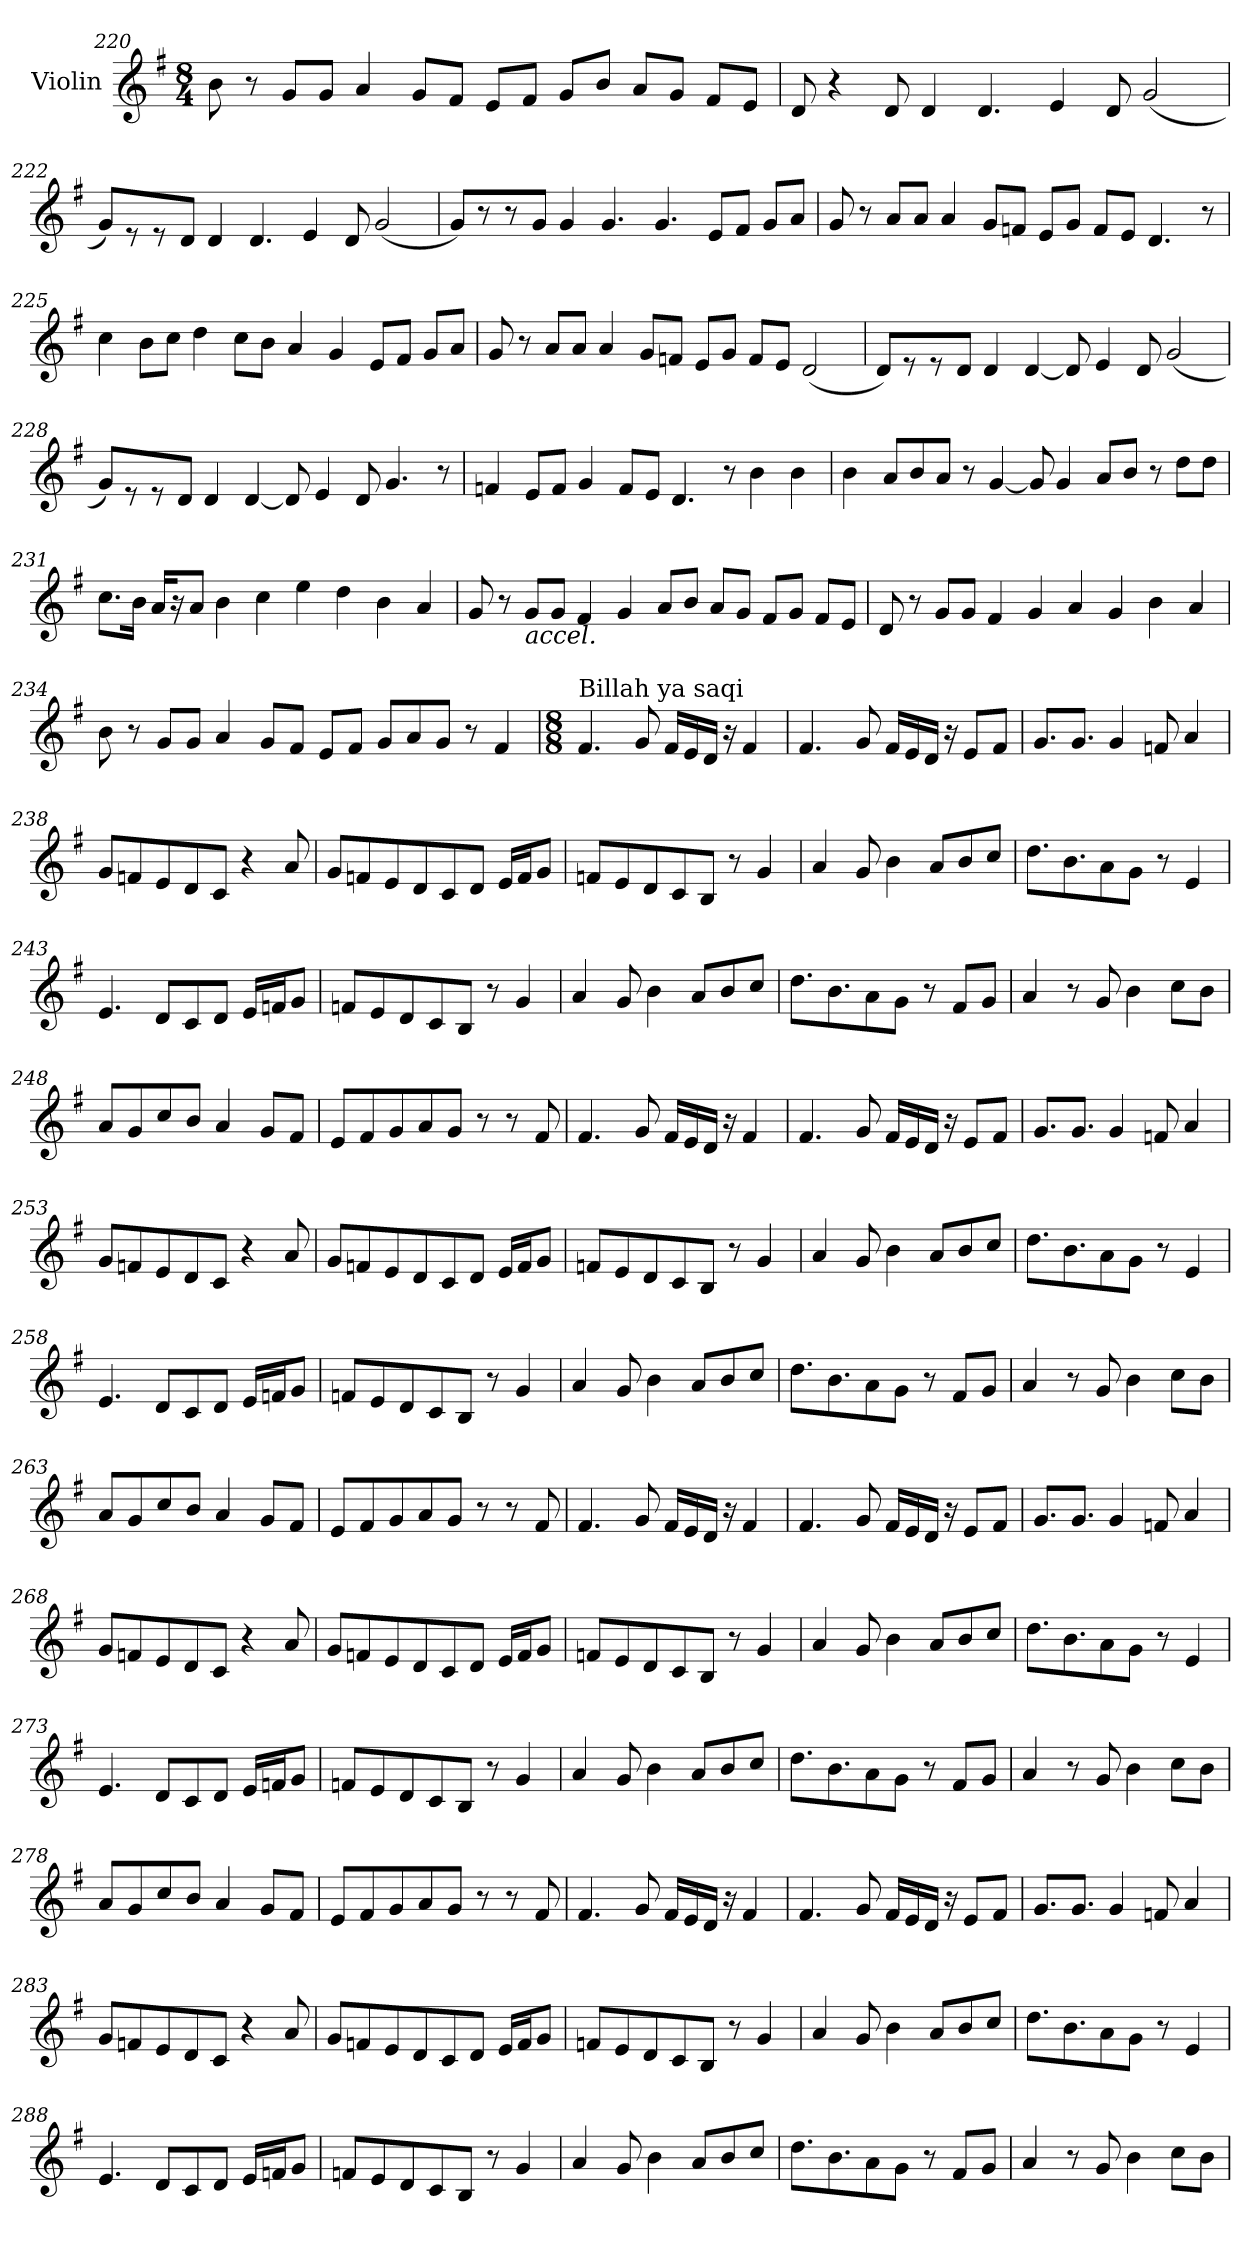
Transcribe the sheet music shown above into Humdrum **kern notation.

**kern
*part1
*staff1
*I"Violin
!!LO:LB:g=z
*clefG2
*k[f#]
*G:
*M8/4
=220
8b\
8r
8g/L
8g/J
4a/
8g/L
8f#/J
8ei/L
8f#i/J
8gi/L
8bj/J
8aj/L
8gj/J
8f#/L
8e/J
=221
8d/
4r
8d/
4d/
4.d/
4e/
8d/
(<2g/
!!LO:LB:g=z
=222
8g/L)
8r
8r
8d/J
4d/
4.d/
4e/
8d/
(<2g/
=223
8g/L)
8r
8r
8g/J
4g/
4.g/
4.g/
8ei/L
8f#i/J
8gi/L
8a/J
!!LO:LB:g=z
=224
8g/
8r
8a/L
8a/J
4a/
8g/L
8fn/J
8e/L
8g/J
8fZ/L
8eZ/J
4.dZ/
8r
=225
4cc\
8b\L
8cc\J
4dd\
8cc\L
8bj\J
4aj/
4gj/
8ei/L
8f#i/J
8gi/L
8a/J
!!LO:PB:g=z
=226
8g/
8r
8a/L
8a/J
4a/
8g/L
8fn/J
8e/L
8g/J
8fZ/L
8eZ/J
(<2dZ/
=227
8d/L)
8r
8r
8d/J
4d/
[4d/
8d/]
4e/
8d/
(<2g/
!!LO:LB:g=z
=228
8g/L)
8r
8r
8d/J
4d/
[4d/
8d/]
4e/
8d/
4.g/
8r
=229
4fn/
8e/L
8f/J
4g/
8fZ/L
8eZ/J
4.dZ/
8r
4b\
4b\
!!LO:LB:g=z
=230
4b\
8a/L
8bj/
8aj/J
8r
[4gj/
8g/]
4g/
8a/L
8b/J
8r
8dd\L
8dd\J
=231
8.cc\L
16b\Jk
16a/KL
16r
8a/J
4b\
4cc\
4ee\
4dd\
4b\
4a/
!!LO:LB:g=z
=232
8g/
8r
!LO:TX:b:i:t=accel.
8g/L
8g/J
4f#/
4g/
8a/L
8bj/J
8aj/L
8gj/J
8f#/L
8g/J
8f#/L
8e/J
=233
8d/
8r
8g/L
8g/J
4f#/
4g/
4a/
4g/
4b\
4a/
!!LO:LB:g=z
=234
8b\
8r
8g/L
8g/J
4a/
8g/L
8f#/J
8ei/L
8f#i/J
8gi/L
8a/
8g/J
8r
4f#/
=235
*M8/8
*MM80
!LO:TX:a:t=Billah ya saqi
4.f#/
8gV/
16f#V/LL
16eV/
16dV/JJ
16r
4f#/
=236
4.f#/
8gV/
16f#V/LL
16eV/
16dV/JJ
16r
8e/L
8f#/J
!!LO:LB:g=z
=237
8.g/L
8.g/J
4g/
8fn/
4a/
=238
8g/L
8fnZ/
8eZ/
8dZ/
8cN/J
4r
8a/
=239
8g/L
8fnZ/
8eZ/
8dZ/
8cN/
8d/J
16e/LL
16f/J
8g/J
!!LO:LB:g=z
=240
8fnZ/L
8eZ/
8dZ/
8cN/
8B/J
8r
4g/
!!LO:LB:g=z
=241
4a/
8g/
4b\
8a/L
8b/
8cc/J
=242
8.dd\L
8.bj\
8aj\
8gj\J
8r
4e/
=243
4.eN/
8dN/L
8cN/
8d/J
16e/LL
16fn/J
8g/J
=244
8fnZ/L
8eZ/
8dZ/
8cN/
8B/J
8r
4g/
!!LO:PB:g=z
=245
4a/
8g/
4b\
8a/L
8b/
8cc/J
=246
8.dd\L
8.bj\
8aj\
8gj\J
8r
8f#/L
8g/J
=247
4a/
8r
8g/
4b\
8cc\L
8b\J
=248
8a/L
8g/
8cc/
8bj/J
4aj/
8gj/L
8f#/J
!!LO:PB:g=z
=249
8ei/L
8f#i/
8gi/
8a/
8g/J
8r
8r
8f#/
=250
4.f#/
8gV/
16f#V/LL
16eV/
16dV/JJ
16r
4f#/
=251
4.f#/
8gV/
16f#V/LL
16eV/
16dV/JJ
16r
8e/L
8f#/J
=252
8.g/L
8.g/J
4g/
8fn/
4a/
!!LO:LB:g=z
=253
8g/L
8fnZ/
8eZ/
8dZ/
8cN/J
4r
8a/
=254
8g/L
8fnZ/
8eZ/
8dZ/
8cN/
8d/J
16e/LL
16f/J
8g/J
=255
8fnZ/L
8eZ/
8dZ/
8cN/
8B/J
8r
4g/
!!LO:LB:g=z
=256
4a/
8g/
4b\
8a/L
8b/
8cc/J
!!LO:LB:g=z
=257
8.dd\L
8.bj\
8aj\
8gj\J
8r
4e/
=258
4.eN/
8dN/L
8cN/
8d/J
16e/LL
16fn/J
8g/J
=259
8fnZ/L
8eZ/
8dZ/
8cN/
8B/J
8r
4g/
=260
4a/
8g/
4b\
8a/L
8b/
8cc/J
!!LO:LB:g=z
=261
8.dd\L
8.bj\
8aj\
8gj\J
8r
8f#/L
8g/J
=262
4a/
8r
8g/
4b\
8cc\L
8b\J
=263
8a/L
8g/
8cc/
8bj/J
4aj/
8gj/L
8f#/J
=264
8ei/L
8f#i/
8gi/
8a/
8g/J
8r
8r
8f#/
!!LO:LB:g=z
=265
4.f#/
8gV/
16f#V/LL
16eV/
16dV/JJ
16r
4f#/
=266
4.f#/
8gV/
16f#V/LL
16eV/
16dV/JJ
16r
8e/L
8f#/J
=267
8.g/L
8.g/J
4g/
8fn/
4a/
=268
8g/L
8fnZ/
8eZ/
8dZ/
8cN/J
4r
8a/
!!LO:LB:g=z
=269
8g/L
8fnZ/
8eZ/
8dZ/
8cN/
8d/J
16e/LL
16f/J
8g/J
=270
8fnZ/L
8eZ/
8dZ/
8cN/
8B/J
8r
4g/
=271
4a/
8g/
4b\
8a/L
8b/
8cc/J
=272
8.dd\L
8.bj\
8aj\
8gj\J
8r
4e/
!!LO:LB:g=z
=273
4.eN/
8dN/L
8cN/
8d/J
16e/LL
16fn/J
8g/J
=274
8fnZ/L
8eZ/
8dZ/
8cN/
8B/J
8r
4g/
=275
4a/
8g/
4b\
8a/L
8b/
8cc/J
=276
8.dd\L
8.bj\
8aj\
8gj\J
8r
8f#/L
8g/J
!!LO:PB:g=z
=277
4a/
8r
8g/
4b\
8cc\L
8b\J
=278
8a/L
8g/
8cc/
8bj/J
4aj/
8gj/L
8f#/J
=279
8ei/L
8f#i/
8gi/
8a/
8g/J
8r
8r
8f#/
=280
4.f#/
8gV/
16f#V/LL
16eV/
16dV/JJ
16r
4f#/
!!LO:PB:g=z
=281
4.f#/
8gV/
16f#V/LL
16eV/
16dV/JJ
16r
8e/L
8f#/J
=282
8.g/L
8.g/J
4g/
8fn/
4a/
=283
8g/L
8fnZ/
8eZ/
8dZ/
8cN/J
4r
8a/
!!LO:LB:g=z
=284
8g/L
8fnZ/
8eZ/
8dZ/
8cN/
8d/J
16e/LL
16f/J
8g/J
!!LO:LB:g=z
=285
8fnZ/L
8eZ/
8dZ/
8cN/
8B/J
8r
4g/
=286
4a/
8g/
4b\
8a/L
8b/
8cc/J
=287
8.dd\L
8.bj\
8aj\
8gj\J
8r
4e/
=288
4.eN/
8dN/L
8cN/
8d/J
16e/LL
16fn/J
8g/J
!!LO:LB:g=z
=289
8fnZ/L
8eZ/
8dZ/
8cN/
8B/J
8r
4g/
=290
4a/
8g/
4b\
8a/L
8b/
8cc/J
=291
8.dd\L
8.bj\
8aj\
8gj\J
8r
8f#/L
8g/J
=292
4a/
8r
8g/
4b\
8cc\L
8b\J
=
*-
